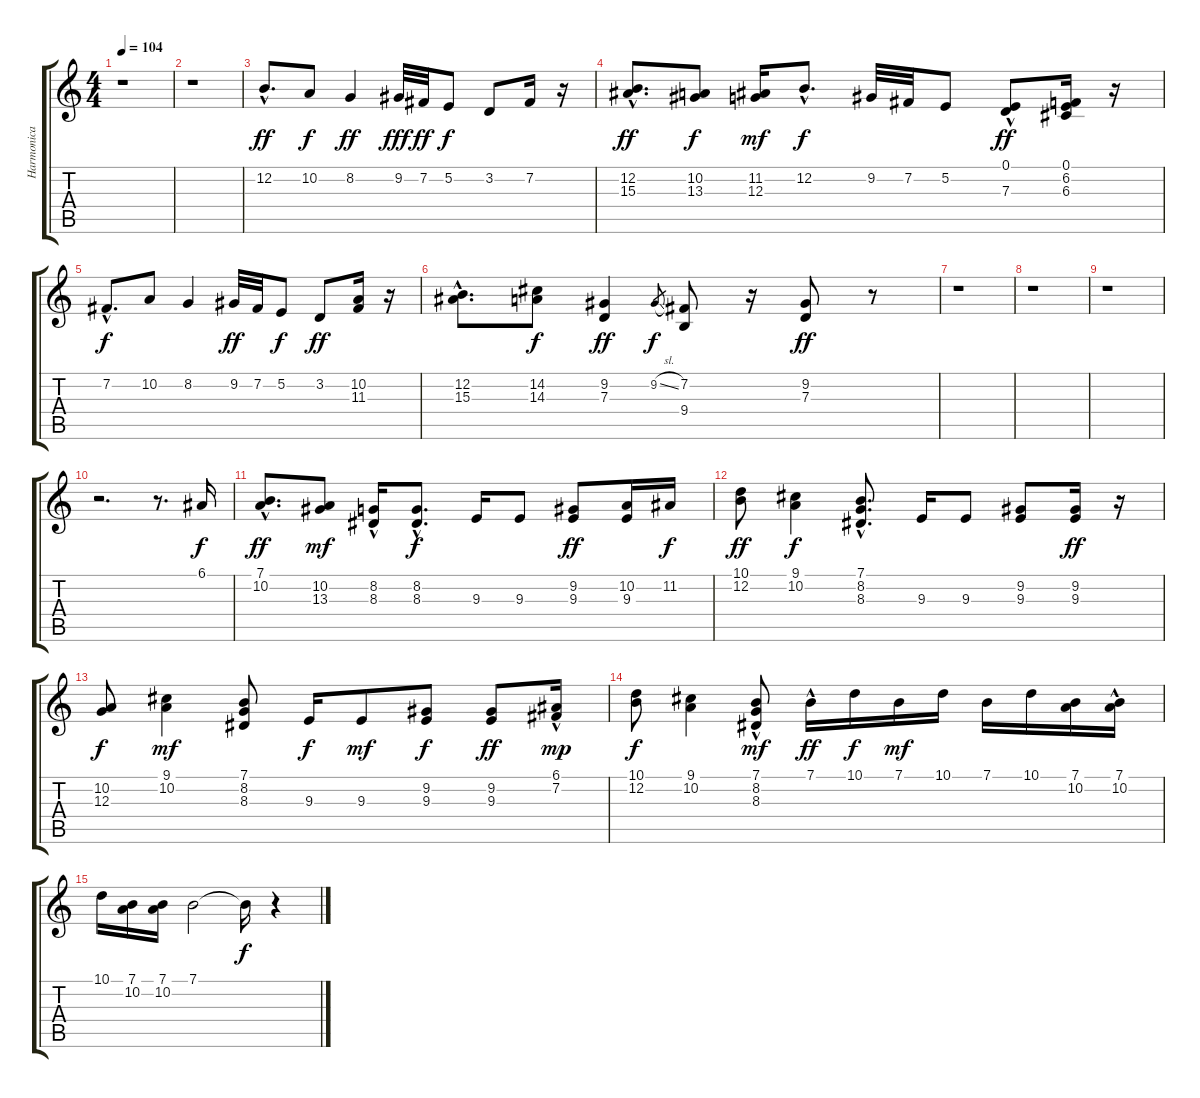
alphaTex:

\track ("Harmonica" "Harmonica") {instrument harmonica}
\staff {score tabs}
\tuning (E4 B3 G3 D3 A2 E2) {hide}
\ts (4 4)
\tempo 104
\clef g2
\ks c
r.1{dy ff} |
r.1 |
12.2{hac}.8{d} 10.2.8{dy f} 8.2.4{dy ff} 9.2.32{dy fff} 7.2.32{dy ff} 5.2.8{dy f} 3.2.8 7.2.16 r.16 |
(12.2{hac} 15.3{hac}).8{d dy ff} (10.2 13.3).8{dy f} (11.2 12.3).16{dy mf} 12.2{hac}.8{d dy f} 9.2.32 7.2.32 5.2.8 (0.1 7.3{hac}).8{dy ff} (0.1 6.2 6.3).16 r.16 |
7.2{hac}.8{d dy f} 10.2.8 8.2.4 9.2.32{dy ff} 7.2.32 5.2.8{dy f} 3.2.8{dy ff} (10.2 11.3).16 r.16 |
(12.2{hac} 15.3).8{d} (14.2 14.3).8{dy f} (9.2 7.3).4{dy ff} 9.2{sl}.8{gr dy f} (7.2 9.4).8 r.16 (9.2 7.3).8{dy ff} r.8 |
r.1 |
r.1 |
r.1 |
r.2{d} r.8{d} 6.1.16{dy f} |
(7.1{hac} 10.2{hac}).8{d dy ff} (10.2 13.3).8{dy mf} (8.2 8.3{hac}).16 (8.2{hac} 8.3{hac}).8{d dy f} 9.3.16 9.3.8 (9.2 9.3).8{dy ff} (10.2 9.3).16 11.2.16{dy f} |
(10.1 12.2).8{dy ff} (9.1 10.2).4{dy f} (7.1{hac} 8.2{hac} 8.3{hac}).8{d} 9.3.16 9.3.8 (9.2 9.3).8 (9.2 9.3).16{dy ff} r.16 |
(10.2 12.3).8{dy f} (9.1 10.2).4{dy mf} (7.1 8.2 8.3).8 9.3.16{dy f} 9.3.8{dy mf} (9.2 9.3).8{dy f} (9.2 9.3).8{dy ff} (6.1 7.2{hac}).16{dy mp} |
(10.1 12.2).8{dy f} (9.1 10.2).4 (7.1 8.2 8.3{hac}).8{dy mf} 7.1{hac}.16{dy ff} 10.1.16{dy f} 7.1.16{dy mf} 10.1.16 7.1.16 10.1.16 (7.1 10.2).16 (7.1{hac} 10.2).16 |
10.1.16 (7.1 10.2).16 (7.1 10.2).16 7.1.2 7.1{t}.16{dy f} r.4
